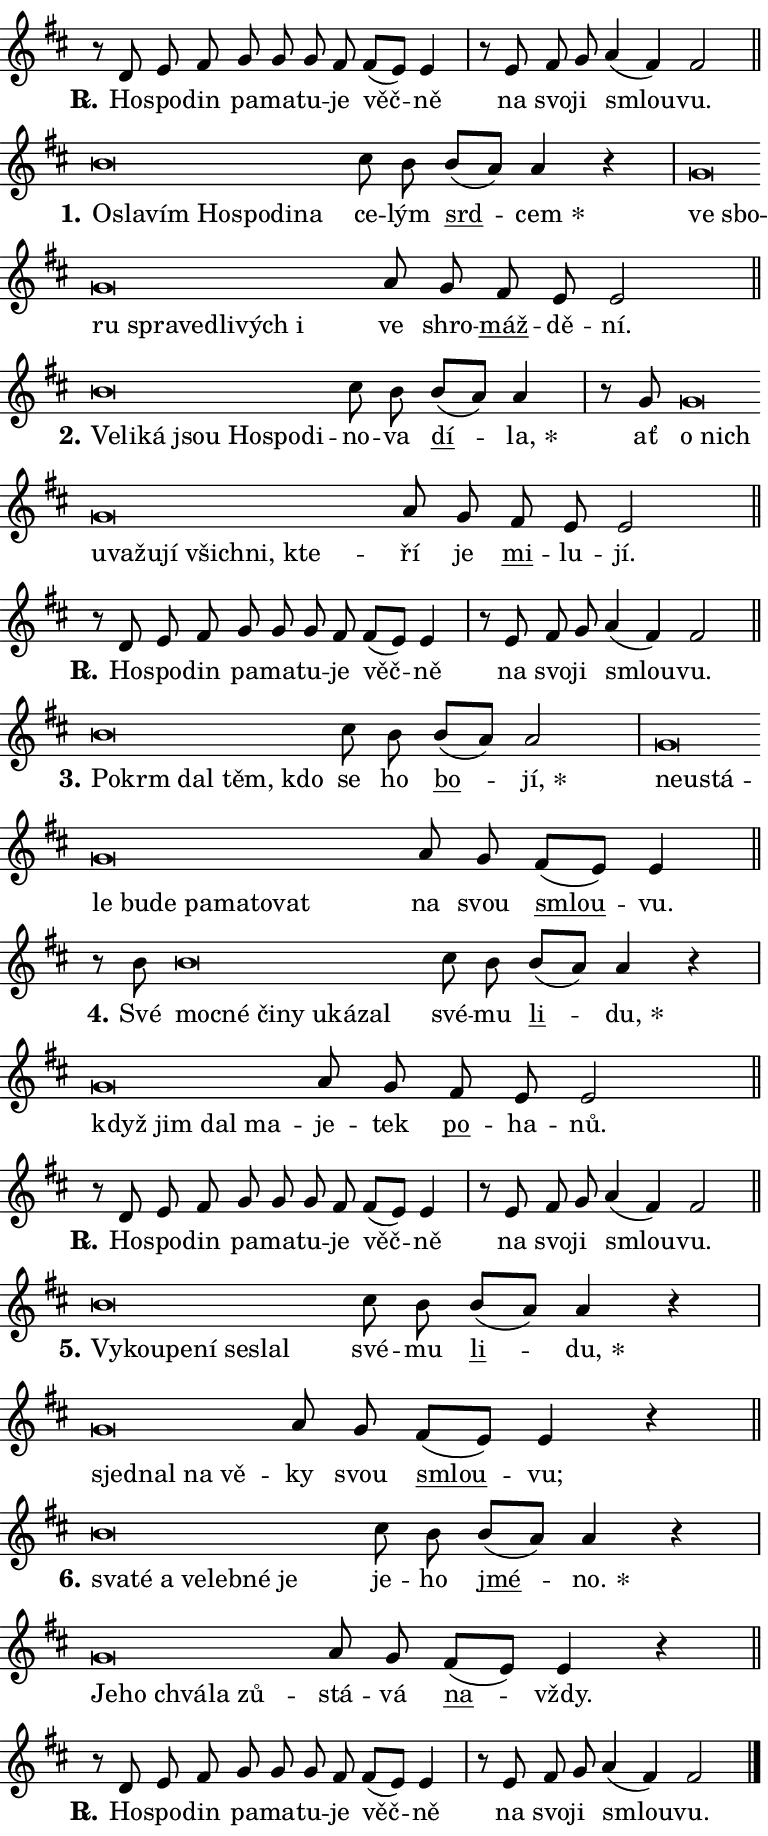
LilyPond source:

\version "2.24.0"
\header { tagline = "" }
\paper {
  indent = 0\cm
  top-margin = 0\cm
  right-margin = 0.13\cm % to fit lyric hyphens
  bottom-margin = 0\cm
  left-margin = 0\cm
  paper-width = 13\cm
  page-breaking = #ly:one-page-breaking
  system-system-spacing.basic-distance = #11
  score-system-spacing.basic-distance = #11
  ragged-last = ##f
}


%% Author: Thomas Morley
%% https://lists.gnu.org/archive/html/lilypond-user/2020-05/msg00002.html
#(define (line-position grob)
"Returns position of @var[grob} in current system:
   @code{'start}, if at first time-step
   @code{'end}, if at last time-step
   @code{'middle} otherwise
"
  (let* ((col (ly:item-get-column grob))
         (ln (ly:grob-object col 'left-neighbor))
         (rn (ly:grob-object col 'right-neighbor))
         (col-to-check-left (if (ly:grob? ln) ln col))
         (col-to-check-right (if (ly:grob? rn) rn col))
         (break-dir-left
           (and
             (ly:grob-property col-to-check-left 'non-musical #f)
             (ly:item-break-dir col-to-check-left)))
         (break-dir-right
           (and
             (ly:grob-property col-to-check-right 'non-musical #f)
             (ly:item-break-dir col-to-check-right))))
        (cond ((eqv? 1 break-dir-left) 'start)
              ((eqv? -1 break-dir-right) 'end)
              (else 'middle))))

#(define (tranparent-at-line-position vctor)
  (lambda (grob)
  "Relying on @code{line-position} select the relevant enry from @var{vctor}.
Used to determine transparency,"
    (case (line-position grob)
      ((end) (not (vector-ref vctor 0)))
      ((middle) (not (vector-ref vctor 1)))
      ((start) (not (vector-ref vctor 2))))))

noteHeadBreakVisibility =
#(define-music-function (break-visibility)(vector?)
"Makes @code{NoteHead}s transparent relying on @var{break-visibility}"
#{
  \override NoteHead.transparent =
    #(tranparent-at-line-position break-visibility)
#})

#(define delete-ledgers-for-transparent-note-heads
  (lambda (grob)
    "Reads whether a @code{NoteHead} is transparent.
If so this @code{NoteHead} is removed from @code{'note-heads} from
@var{grob}, which is supposed to be @code{LedgerLineSpanner}.
As a result ledgers are not printed for this @code{NoteHead}"
    (let* ((nhds-array (ly:grob-object grob 'note-heads))
           (nhds-list
             (if (ly:grob-array? nhds-array)
                 (ly:grob-array->list nhds-array)
                 '()))
           ;; Relies on the transparent-property being done before
           ;; Staff.LedgerLineSpanner.after-line-breaking is executed.
           ;; This is fragile ...
           (to-keep
             (remove
               (lambda (nhd)
                 (ly:grob-property nhd 'transparent #f))
               nhds-list)))
      ;; TODO find a better method to iterate over grob-arrays, similiar
      ;; to filter/remove etc for lists
      ;; For now rebuilt from scratch
      (set! (ly:grob-object grob 'note-heads)  '())
      (for-each
        (lambda (nhd)
          (ly:pointer-group-interface::add-grob grob 'note-heads nhd))
        to-keep))))

squashNotes = {
  \override NoteHead.X-extent = #'(-0.2 . 0.2)
  \override NoteHead.Y-extent = #'(-0.75 . 0)
  \override NoteHead.stencil =
    #(lambda (grob)
       (let ((pos (ly:grob-property grob 'staff-position)))
         (begin
           (if (< pos -7) (display "ERROR: Lower brevis then expected\n") (display ""))
           (if (<= pos -6) ly:text-interface::print ly:note-head::print))))
}
unSquashNotes = {
  \revert NoteHead.X-extent
  \revert NoteHead.Y-extent
  \revert NoteHead.stencil
}

hideNotes = \noteHeadBreakVisibility #begin-of-line-visible
unHideNotes = \noteHeadBreakVisibility #all-visible

% work-around for resetting accidentals
% https://lilypond.org/doc/v2.23/Documentation/notation/displaying-rhythms#unmetered-music
cadenzaMeasure = {
  \cadenzaOff
  \partial 1024 s1024
  \cadenzaOn
}

#(define-markup-command (accent layout props text) (markup?)
  "Underline accented syllable"
  (interpret-markup layout props
    #{\markup \override #'(offset . 4.3) \underline { #text }#}))

responsum = \markup \concat {
  "R" \hspace #-1.05 \path #0.1 #'((moveto 0 0.07) (lineto 0.9 0.8)) \hspace #0.05 "."
}

spaceSize = #0.6828661417322834 % exact space size for TeX Gyre Schola

\layout {
  \context {
    \Staff
    \remove "Time_signature_engraver"
    \override LedgerLineSpanner.after-line-breaking = #delete-ledgers-for-transparent-note-heads
  }
  \context {
    \Lyrics {
      \override LyricSpace.minimum-distance = \spaceSize
      \override LyricText.font-name = #"TeX Gyre Schola"
      \override LyricText.font-size = 1
      \override StanzaNumber.font-name = #"TeX Gyre Schola Bold"
      \override StanzaNumber.font-size = 1
    }
  }
  \context {
    \Score 
    \override NoteHead.text =
      #(lambda (grob) 
        (let ((pos (ly:grob-property grob 'staff-position)))
          #{\markup {
            \combine
              \halign #-0.55 \raise #(if (= pos -6) 0 0.5) \override #'(thickness . 2) \draw-line #'(3.2 . 0)
              \musicglyph "noteheads.sM1"
          }#}))
  }
}

% magnetic-lyrics.ily
%
%   written by
%     Jean Abou Samra <jean@abou-samra.fr>
%     Werner Lemberg <wl@gnu.org>
%
%   adapted by
%     Jiri Hon <jiri.hon@gmail.com>
%
% Version 2022-Apr-15

% https://www.mail-archive.com/lilypond-user@gnu.org/msg149350.html

#(define (Left_hyphen_pointer_engraver context)
   "Collect syllable-hyphen-syllable occurrences in lyrics and store
them in properties.  This engraver only looks to the left.  For
example, if the lyrics input is @code{foo -- bar}, it does the
following.

@itemize @bullet
@item
Set the @code{text} property of the @code{LyricHyphen} grob between
@q{foo} and @q{bar} to @code{foo}.

@item
Set the @code{left-hyphen} property of the @code{LyricText} grob with
text @q{foo} to the @code{LyricHyphen} grob between @q{foo} and
@q{bar}.
@end itemize

Use this auxiliary engraver in combination with the
@code{lyric-@/text::@/apply-@/magnetic-@/offset!} hook."
   (let ((hyphen #f)
         (text #f))
     (make-engraver
      (acknowledgers
       ((lyric-syllable-interface engraver grob source-engraver)
        (set! text grob)))
      (end-acknowledgers
       ((lyric-hyphen-interface engraver grob source-engraver)
        ;(when (not (grob::has-interface grob 'lyric-space-interface))
          (set! hyphen grob)));)
      ((stop-translation-timestep engraver)
       (when (and text hyphen)
         (ly:grob-set-object! text 'left-hyphen hyphen))
       (set! text #f)
       (set! hyphen #f)))))

#(define (lyric-text::apply-magnetic-offset! grob)
   "If the space between two syllables is less than the value in
property @code{LyricText@/.details@/.squash-threshold}, move the right
syllable to the left so that it gets concatenated with the left
syllable.

Use this function as a hook for
@code{LyricText@/.after-@/line-@/breaking} if the
@code{Left_@/hyphen_@/pointer_@/engraver} is active."
   (let ((hyphen (ly:grob-object grob 'left-hyphen #f)))
     (when hyphen
       (let ((left-text (ly:spanner-bound hyphen LEFT)))
         (when (grob::has-interface left-text 'lyric-syllable-interface)
           (let* ((common (ly:grob-common-refpoint grob left-text X))
                  (this-x-ext (ly:grob-extent grob common X))
                  (left-x-ext
                   (begin
                     ;; Trigger magnetism for left-text.
                     (ly:grob-property left-text 'after-line-breaking)
                     (ly:grob-extent left-text common X)))
                  ;; `delta` is the gap width between two syllables.
                  (delta (- (interval-start this-x-ext)
                            (interval-end left-x-ext)))
                  (details (ly:grob-property grob 'details))
                  (threshold (assoc-get 'squash-threshold details 0.2)))
             (when (< delta threshold)
               (let* (;; We have to manipulate the input text so that
                      ;; ligatures crossing syllable boundaries are not
                      ;; disabled.  For languages based on the Latin
                      ;; script this is essentially a beautification.
                      ;; However, for non-Western scripts it can be a
                      ;; necessity.
                      (lt (ly:grob-property left-text 'text))
                      (rt (ly:grob-property grob 'text))
                      (is-space (grob::has-interface hyphen 'lyric-space-interface))
                      (space (if is-space " " ""))
                      (extra-delta (if is-space spaceSize 0))
                      ;; Append new syllable.
                      (ltrt-space (if (and (string? lt) (string? rt))
                                (string-append lt space rt)
                                (make-concat-markup (list lt space rt))))
                      ;; Right-align `ltrt` to the right side.
                      (ltrt-space-markup (grob-interpret-markup
                               grob
                               (make-translate-markup
                                (cons (interval-length this-x-ext) 0)
                                (make-right-align-markup ltrt-space)))))
                 (begin
                   ;; Don't print `left-text`.
                   (ly:grob-set-property! left-text 'stencil #f)
                   ;; Set text and stencil (which holds all collected
                   ;; syllables so far) and shift it to the left.
                   (ly:grob-set-property! grob 'text ltrt-space)
                   (ly:grob-set-property! grob 'stencil ltrt-space-markup)
                   (ly:grob-translate-axis! grob (- (- delta extra-delta)) X))))))))))


#(define (lyric-hyphen::displace-bounds-first grob)
   ;; Make very sure this callback isn't triggered too early.
   (let ((left (ly:spanner-bound grob LEFT))
         (right (ly:spanner-bound grob RIGHT)))
     (ly:grob-property left 'after-line-breaking)
     (ly:grob-property right 'after-line-breaking)
     (ly:lyric-hyphen::print grob)))

squashThreshold = #0.4

\layout {
  \context {
    \Lyrics
    \consists #Left_hyphen_pointer_engraver
    \override LyricText.after-line-breaking =
      #lyric-text::apply-magnetic-offset!
    \override LyricHyphen.stencil = #lyric-hyphen::displace-bounds-first
    \override LyricText.details.squash-threshold = \squashThreshold
    \override LyricHyphen.minimum-distance = 0
    \override LyricHyphen.minimum-length = \squashThreshold
  }
}

squashText = \override LyricText.details.squash-threshold = 9999
unSquashText = \override LyricText.details.squash-threshold = \squashThreshold

leftText = \override LyricText.self-alignment-X = #LEFT
unLeftText = \revert LyricText.self-alignment-X

starOffset = #(lambda (grob) 
                (let ((x_offset (ly:self-alignment-interface::aligned-on-x-parent grob)))
                  (if (= x_offset 0) 0 (+ x_offset 1.2))))

star = #(define-music-function (syllable)(string?)
"Append star separator at the end of a syllable"
#{
  \once \override LyricText.X-offset = #starOffset
  \lyricmode { \markup {
    #syllable
    \override #'((font-name . "TeX Gyre Schola Bold")) \hspace #0.2 \lower #0.65 \larger "*"
  } }
#})

starAccent = #(define-music-function (syllable)(string?)
"Append star separator at the end of a syllable and make accent"
#{
  \once \override LyricText.X-offset = #starOffset
  \lyricmode { \markup {
    \accent #syllable
    \override #'((font-name . "TeX Gyre Schola Bold")) \hspace #0.2 \lower #0.65 \larger "*"
  } }
#})

breath = #(define-music-function (syllable)(string?)
"Append breathing indicator at the end of a syllable"
#{
  \lyricmode { \markup { #syllable "+" } }
#})

optionalBreath = #(define-music-function (syllable)(string?)
"Append optional breathing indicator at the end of a syllable"
#{
  \lyricmode { \markup { #syllable "(+)" } }
#})


\score {
    <<
        \new Voice = "melody" { \cadenzaOn \key d \major \relative { r8 d' e fis g g g fis \bar "" fis[( e)] e4 \cadenzaMeasure \bar "|" r8 e fis g \bar "" a4( fis) fis2 \cadenzaMeasure \bar "||" \break } }
        \new Lyrics \lyricsto "melody" { \lyricmode { \set stanza = \responsum
Ho -- spo -- din pa -- ma -- tu -- je věč -- ně na svo -- ji smlou -- vu. } }
    >>
    \layout {}
}

\score {
    <<
        \new Voice = "melody" { \cadenzaOn \key d \major \relative { \squashNotes b'\breve*1/16 \hideNotes \breve*1/16 \bar "" \breve*1/16 \bar "" \breve*1/16 \bar "" \breve*1/16 \bar "" \breve*1/16 \breve*1/16 \bar "" \unHideNotes \unSquashNotes cis8 b \bar "" b[( a)] a4 r \cadenzaMeasure \bar "|" \squashNotes g\breve*1/16 \hideNotes \breve*1/16 \bar "" \breve*1/16 \bar "" \breve*1/16 \bar "" \breve*1/16 \bar "" \breve*1/16 \bar "" \breve*1/16 \breve*1/16 \bar "" \unHideNotes \unSquashNotes a8 g \bar "" fis e e2 \cadenzaMeasure \bar "||" \break } }
        \new Lyrics \lyricsto "melody" { \lyricmode { \set stanza = "1."
\leftText O -- \squashText sla -- vím Ho -- spo -- di -- na \unLeftText \unSquashText ce -- lým \markup \accent srd -- \star cem \leftText ve \squashText sbo -- ru spra -- ve -- dli -- vých i \unLeftText \unSquashText ve shro -- \markup \accent máž -- dě -- ní. } }
    >>
    \layout {}
}

\score {
    <<
        \new Voice = "melody" { \cadenzaOn \key d \major \relative { \squashNotes b'\breve*1/16 \hideNotes \breve*1/16 \bar "" \breve*1/16 \bar "" \breve*1/16 \bar "" \breve*1/16 \bar "" \breve*1/16 \breve*1/16 \bar "" \unHideNotes \unSquashNotes cis8 b \bar "" b[( a)] a4 \cadenzaMeasure \bar "|" r8 g \squashNotes g\breve*1/16 \hideNotes \breve*1/16 \bar "" \breve*1/16 \bar "" \breve*1/16 \bar "" \breve*1/16 \bar "" \breve*1/16 \bar "" \breve*1/16 \bar "" \breve*1/16 \breve*1/16 \bar "" \unHideNotes \unSquashNotes a8 g \bar "" fis e e2 \cadenzaMeasure \bar "||" \break } }
        \new Lyrics \lyricsto "melody" { \lyricmode { \set stanza = "2."
\leftText Ve -- \squashText li -- ká jsou Ho -- spo -- di -- \unLeftText \unSquashText no -- va \markup \accent dí -- \star la, ať \leftText o \squashText nich u -- va -- žu -- jí všich -- ni, kte -- \unLeftText \unSquashText ří je \markup \accent mi -- lu -- jí. } }
    >>
    \layout {}
}

\score {
    <<
        \new Voice = "melody" { \cadenzaOn \key d \major \relative { r8 d' e fis g g g fis \bar "" fis[( e)] e4 \cadenzaMeasure \bar "|" r8 e fis g \bar "" a4( fis) fis2 \cadenzaMeasure \bar "||" \break } }
        \new Lyrics \lyricsto "melody" { \lyricmode { \set stanza = \responsum
Ho -- spo -- din pa -- ma -- tu -- je věč -- ně na svo -- ji smlou -- vu. } }
    >>
    \layout {}
}

\score {
    <<
        \new Voice = "melody" { \cadenzaOn \key d \major \relative { \squashNotes b'\breve*1/16 \hideNotes \breve*1/16 \bar "" \breve*1/16 \bar "" \breve*1/16 \breve*1/16 \bar "" \unHideNotes \unSquashNotes cis8 b \bar "" b[( a)] a2 \cadenzaMeasure \bar "|" \squashNotes g\breve*1/16 \hideNotes \breve*1/16 \bar "" \breve*1/16 \bar "" \breve*1/16 \bar "" \breve*1/16 \bar "" \breve*1/16 \bar "" \breve*1/16 \bar "" \breve*1/16 \bar "" \breve*1/16 \breve*1/16 \bar "" \unHideNotes \unSquashNotes a8 g \bar "" fis[( e)] e4 \cadenzaMeasure \bar "||" \break } }
        \new Lyrics \lyricsto "melody" { \lyricmode { \set stanza = "3."
\leftText Po -- \squashText krm dal těm, kdo \unLeftText \unSquashText se ho \markup \accent bo -- \star jí, \leftText ne -- \squashText u -- stá -- le bu -- de pa -- ma -- to -- vat \unLeftText \unSquashText na svou \markup \accent smlou -- vu. } }
    >>
    \layout {}
}

\score {
    <<
        \new Voice = "melody" { \cadenzaOn \key d \major \relative { r8 b' \squashNotes b\breve*1/16 \hideNotes \breve*1/16 \bar "" \breve*1/16 \bar "" \breve*1/16 \bar "" \breve*1/16 \bar "" \breve*1/16 \breve*1/16 \bar "" \unHideNotes \unSquashNotes cis8 b \bar "" b[( a)] a4 r \cadenzaMeasure \bar "|" \squashNotes g\breve*1/16 \hideNotes \breve*1/16 \bar "" \breve*1/16 \breve*1/16 \bar "" \unHideNotes \unSquashNotes a8 g \bar "" fis e e2 \cadenzaMeasure \bar "||" \break } }
        \new Lyrics \lyricsto "melody" { \lyricmode { \set stanza = "4."
Své \leftText moc -- \squashText né či -- ny u -- ká -- zal \unLeftText \unSquashText své -- mu \markup \accent li -- \star du, \leftText když \squashText jim dal ma -- \unLeftText \unSquashText je -- tek \markup \accent po -- ha -- nů. } }
    >>
    \layout {}
}

\score {
    <<
        \new Voice = "melody" { \cadenzaOn \key d \major \relative { r8 d' e fis g g g fis \bar "" fis[( e)] e4 \cadenzaMeasure \bar "|" r8 e fis g \bar "" a4( fis) fis2 \cadenzaMeasure \bar "||" \break } }
        \new Lyrics \lyricsto "melody" { \lyricmode { \set stanza = \responsum
Ho -- spo -- din pa -- ma -- tu -- je věč -- ně na svo -- ji smlou -- vu. } }
    >>
    \layout {}
}

\score {
    <<
        \new Voice = "melody" { \cadenzaOn \key d \major \relative { \squashNotes b'\breve*1/16 \hideNotes \breve*1/16 \bar "" \breve*1/16 \bar "" \breve*1/16 \bar "" \breve*1/16 \breve*1/16 \bar "" \unHideNotes \unSquashNotes cis8 b \bar "" b[( a)] a4 r \cadenzaMeasure \bar "|" \squashNotes g\breve*1/16 \hideNotes \breve*1/16 \bar "" \breve*1/16 \breve*1/16 \bar "" \unHideNotes \unSquashNotes a8 g \bar "" fis[( e)] e4 r \cadenzaMeasure \bar "||" \break } }
        \new Lyrics \lyricsto "melody" { \lyricmode { \set stanza = "5."
\leftText Vy -- \squashText kou -- pe -- ní se -- slal \unLeftText \unSquashText své -- mu \markup \accent li -- \star du, \leftText sjed -- \squashText nal na vě -- \unLeftText \unSquashText ky svou \markup \accent smlou -- vu; } }
    >>
    \layout {}
}

\score {
    <<
        \new Voice = "melody" { \cadenzaOn \key d \major \relative { \squashNotes b'\breve*1/16 \hideNotes \breve*1/16 \bar "" \breve*1/16 \bar "" \breve*1/16 \bar "" \breve*1/16 \bar "" \breve*1/16 \breve*1/16 \bar "" \unHideNotes \unSquashNotes cis8 b \bar "" b[( a)] a4 r \cadenzaMeasure \bar "|" \squashNotes g\breve*1/16 \hideNotes \breve*1/16 \bar "" \breve*1/16 \bar "" \breve*1/16 \breve*1/16 \bar "" \unHideNotes \unSquashNotes a8 g \bar "" fis[( e)] e4 r \cadenzaMeasure \bar "||" \break } }
        \new Lyrics \lyricsto "melody" { \lyricmode { \set stanza = "6."
\leftText sva -- \squashText té a ve -- leb -- né je \unLeftText \unSquashText je -- ho \markup \accent jmé -- \star no. \leftText Je -- \squashText ho chvá -- la zů -- \unLeftText \unSquashText stá -- vá \markup \accent na -- vždy. } }
    >>
    \layout {}
}

\score {
    <<
        \new Voice = "melody" { \cadenzaOn \key d \major \relative { r8 d' e fis g g g fis \bar "" fis[( e)] e4 \cadenzaMeasure \bar "|" r8 e fis g \bar "" a4( fis) fis2 \cadenzaMeasure \bar "||" \break } \bar "|." }
        \new Lyrics \lyricsto "melody" { \lyricmode { \set stanza = \responsum
Ho -- spo -- din pa -- ma -- tu -- je věč -- ně na svo -- ji smlou -- vu. } }
    >>
    \layout {}
}
